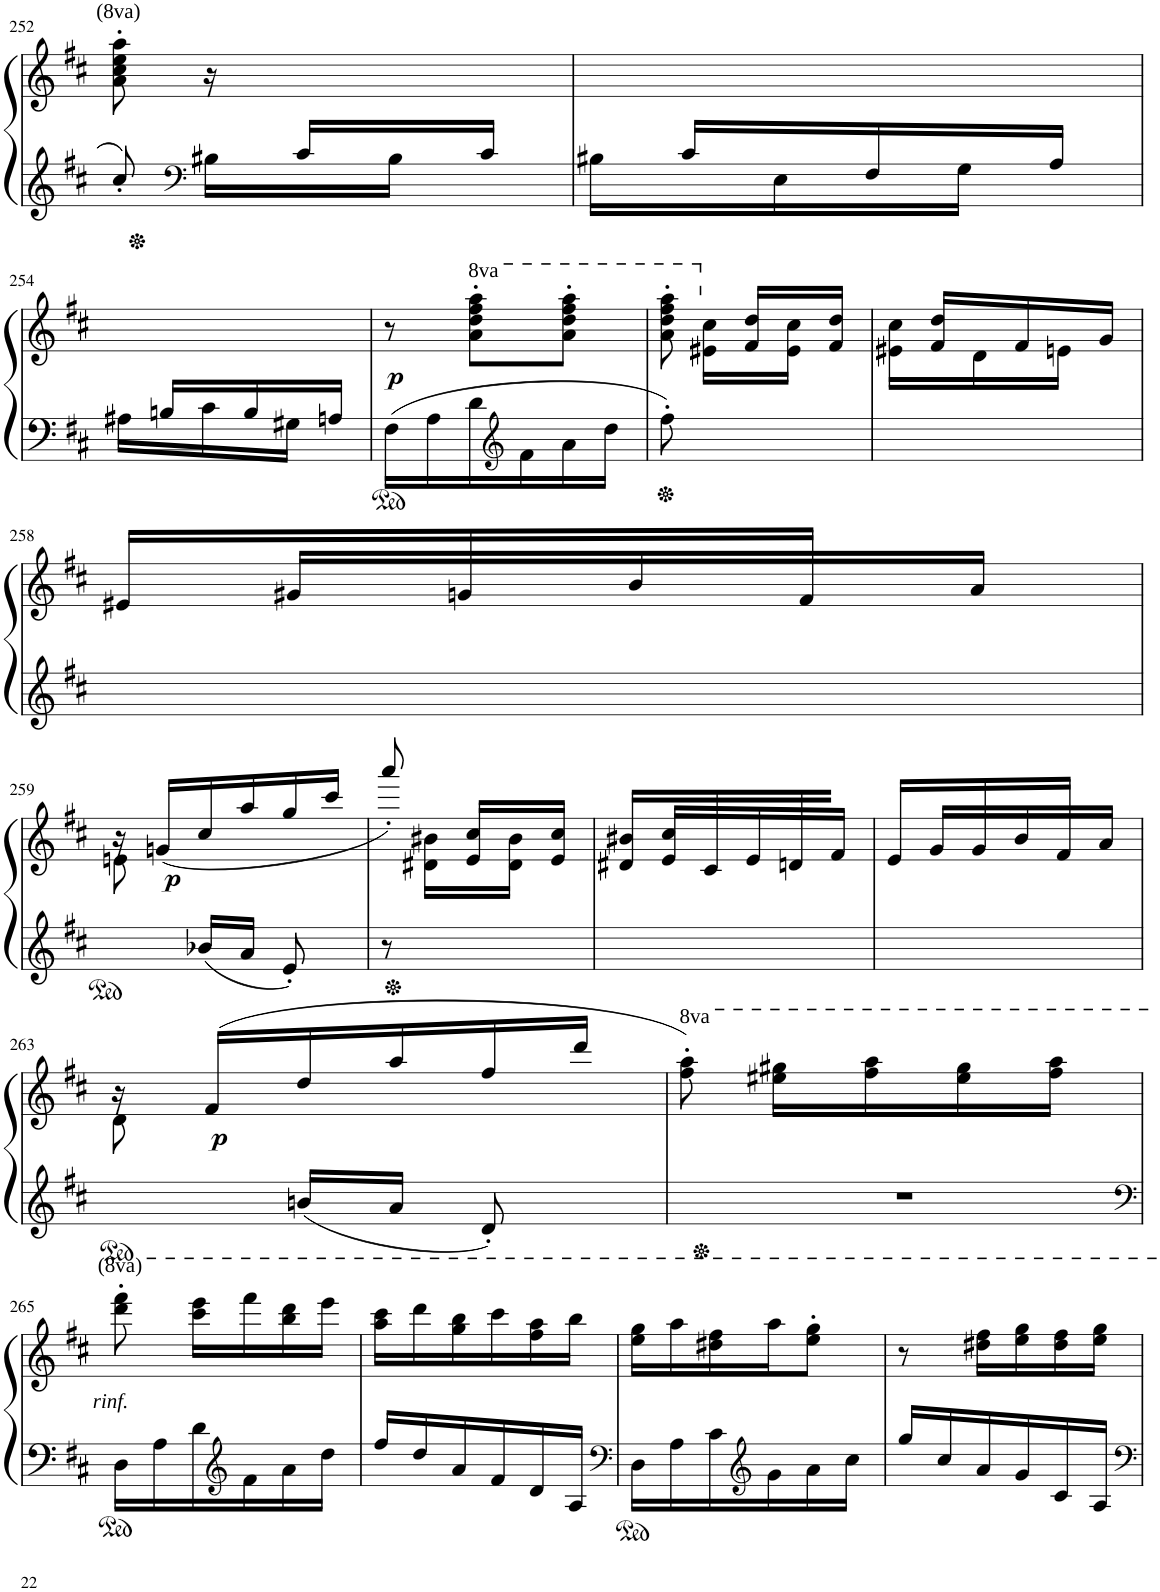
**kern	**kern	**dynam
*part1	*part1	*part1
*staff2	*staff1	*staff1/2
*I"Piano	*	*
*I'Pno	*	*
!!LO:PB:g=z
*clefG2	*clefG2	*
*k[f#c#]	*k[f#c#]	*
*M3/8	*M3/8	*
=252	=252	=252
*^	*	*
8.ryy	8cc#'/	8aa\' 8ccc#\' 8eee\' 8aaa\'	.
*clefF4	*	*	*
.	16B#X\LL	16r	.
16c#/LL	16ryy	16ryy	.
16ryy	16B#\JJ	16ryy	.
16c#/JJ	16ryy	16ryy	.
=253	=253	=253	=253
16ryy	16B#X\LL	16ryy	.
16c#/LL	16ryy	16ryy	.
16ryy	16E\	16ryy	.
16F#/	16ryy	16ryy	.
16ryy	16G\JJ	16ryy	.
16A/JJ	16ryy	16ryy	.
!!LO:LB:g=z
=254	=254	=254	=254
16ryy	16A#X\LL	16ryy	.
16Bn/LL	16ryy	16ryy	.
16ryy	16c#\	16ryy	.
16B/	16ryy	16ryy	.
16ryy	16G#X\JJ	16ryy	.
16An/JJ	16ryy	16ryy	.
=255	=255	=255	=255
!	!	!	!LO:DY:b
*v	*v	*	*
16F#\LL	8r	p
16A\	.	.
*	*8va	*
16d\	8aa\' 8ddd\' 8fff#\' 8aaa\'L	.
*clefG2	*	*
16f#\	.	.
16a\	8aa\' 8ddd\' 8fff#\' 8aaa\'J	.
16dd\JJ	.	.
=256	=256	=256
*	*^	*
8ff#'\	8aa\' 8ddd\' 8fff#\' 8aaa\'	8ryy	.
*	*X8va	*	*
16ryy	16ryy	16e#X\ 16cc#\LL	.
16ryy	16f#/ 16dd/LL	16ryy	.
16ryy	16ryy	16e#\ 16cc#\JJ	.
16ryy	16f#/ 16dd/JJ	16ryy	.
=257	=257	=257	=257
16ryy	16ryy	16e#X\ 16cc#\LL	.
16ryy	16f#/ 16dd/LL	16ryy	.
16ryy	16ryy	16d\	.
16ryy	16f#/	16ryy	.
16ryy	16ryy	16en\JJ	.
16ryy	16g/JJ	16ryy	.
!!LO:LB:g=z	!!
=258	=258	=258	=258
16ryy	16ryy	16e#X/LL	.
16ryy	16g#X/LL	16ryy	.
16ryy	16ryy	16gn/	.
16ryy	16b/	16ryy	.
16ryy	16ryy	16f#/JJ	.
16ryy	16a/JJ	16ryy	.
!!LO:LB:g=z	!!
=259	=259	=259	=259
8ryy	16r	8en\	.
!	!	!	!LO:DY:b
.	(16gn/LL	.	p
16b-X/LL	16cc#/	4ryy	.
16a/JJ	16aa/	.	.
8e'/	16gg/	.	.
.	16ccc#/JJ	.	.
=260	=260	=260	=260
8r	8aaa'/)	8ryy	.
16ryy	16ryy	16d#X\ 16b#X\LL	.
16ryy	16e/ 16cc#/LL	16ryy	.
16ryy	16ryy	16d#\ 16b#\JJ	.
16ryy	16e/ 16cc#/JJ	16ryy	.
=261	=261	=261	=261
16ryy	16ryy	16d#X/ 16b#X/LL	.
16ryy	16e/ 16cc#/LL	16ryy	.
16ryy	16ryy	16c#/	.
16ryy	16e/	16ryy	.
16ryy	16ryy	16dn/	.
16ryy	16f#/JJ	16ryy	.
=262	=262	=262	=262
16ryy	16ryy	16e/LL	.
16ryy	16g/LL	16ryy	.
16ryy	16ryy	16g/	.
16ryy	16b/	16ryy	.
16ryy	16ryy	16f#/JJ	.
16ryy	16a/JJ	16ryy	.
!!LO:LB:g=z	!!
=263	=263	=263	=263
8ryy	16r	8d\	.
!	!	!	!LO:DY:b
.	(16f#/LL	.	p
16bn/LL	16dd/	4ryy	.
16a/JJ	16aa/	.	.
8d'/	16ff#/	.	.
.	16ddd/JJ	.	.
*	*v	*v	*
=264	=264	=264
4.r	8fff#\' 8aaa\')	.
.	16eee#X\ 16ggg#X\LL	.
.	16fff#\ 16aaa\	.
.	16eee#\ 16ggg#\	.
.	16fff#\ 16aaa\JJ	.
!!LO:LB:g=z
=265	=265	=265
*clefF4	*	*
!	!	!LO:DY:b
16D\LL	8dddd\' 8ffff#\'	other-dynamics
16A\	.	.
16d\	16cccc#\ 16eeee\LL	.
*clefG2	*	*
16f#\	16ffff#\	.
16a\	16bbb\ 16dddd\	.
16dd\JJ	16eeee\JJ	.
=266	=266	=266
16ff#/LL	16aaa\ 16cccc#\LL	.
16dd/	16dddd\	.
16a/	16ggg\ 16bbb\	.
16f#/	16cccc#\	.
16d/	16fff#\ 16aaa\	.
16A/JJ	16bbb\JJ	.
=267	=267	=267
*clefF4	*	*
16D\LL	16eee\ 16ggg\LL	.
16A\	16aaa\	.
16c#\	16ddd#X\ 16fff#\	.
*clefG2	*	*
16g\	16aaa\J	.
16a\	8eee\' 8ggg\'J	.
16cc#\JJ	.	.
=268	=268	=268
16gg/LL	8r	.
16cc#/	.	.
16a/	16ddd#X\ 16fff#\LL	.
16g/	16eee\ 16ggg\	.
16c#/	16ddd#\ 16fff#\	.
16A/JJ	16eee\ 16ggg\JJ	.
=	=	=
*-	*-	*-
